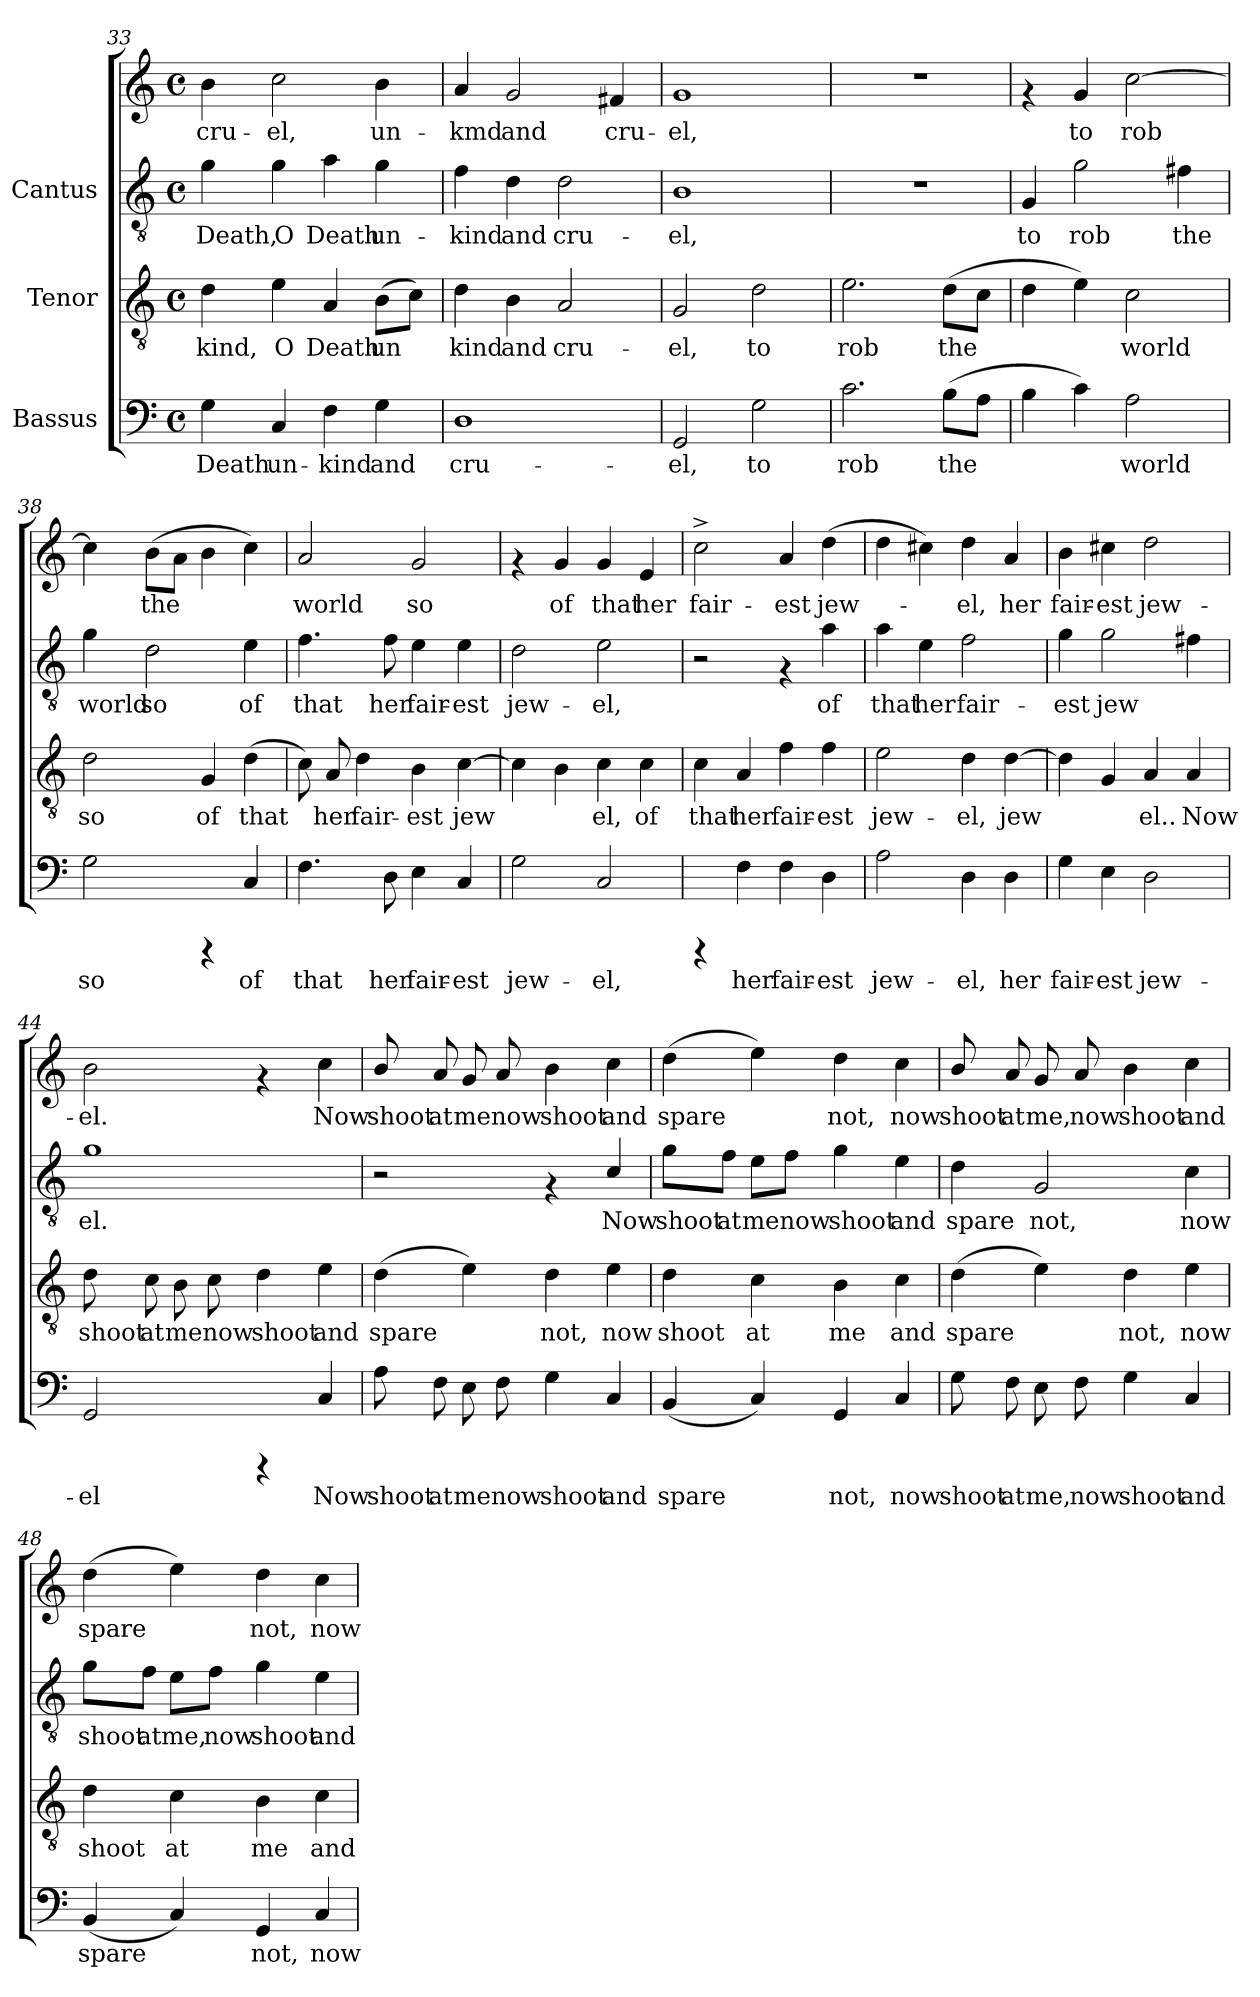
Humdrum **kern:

**kern	**text	**kern	**text	**kern	**text	**kern	**text
*part3	*part3	*part2	*part2	*part1	*part1	*part1	*part1
*staff4	*staff4	*staff3	*staff3	*staff2	*staff2	*staff1	*staff1
*I"Bassus	*	*I"Tenor	*	*I"Cantus	*	*	*
*clefF4	*	*clefGv2	*	*clefGv2	*	*clefG2	*
*M4/4	*	*M4/4	*	*M4/4	*	*M4/4	*
*met(c)	*	*met(c)	*	*met(c)	*	*met(c)	*
=33	=33	=33	=33	=33	=33	=33	=33
!	!LO:LY:b:cj	!	!LO:LY:b:cj	!	!LO:LY:b:cj	!	!LO:LY:b:cj
4G\	Death	4d\	-kind,	4g\	-Death,	4b\	cru-
!	!LO:LY:b:cj	!	!LO:LY:b:cj	!	!LO:LY:b:cj	!	!LO:LY:b:cj
4C/	un-	4e\	O	4g\	O	2cc\	-el,
!	!LO:LY:b:cj	!	!LO:LY:b:cj	!	!LO:LY:b:cj	!	!
4F\	-kind	4A/	Death	4a\	Death	.	.
!	!LO:LY:b:cj	!	!LO:LY:b:cj	!	!LO:LY:b:cj	!	!LO:LY:b:cj
4G\	and	(>8B\L	un-	4g\	un-	4b\	un-
!	!	!	!LO:LY:b:cj	!	!	!	!
.	.	8c\J)	--	.	.	.	.
=34	=34	=34	=34	=34	=34	=34	=34
!	!LO:LY:b:cj	!	!LO:LY:b:cj	!	!LO:LY:b:cj	!	!LO:LY:b:cj
1D	cru-	4d\	-kind	4f\	-kind	4a/	-kmd
!	!	!	!LO:LY:b:cj	!	!LO:LY:b:cj	!	!LO:LY:b:cj
.	.	4B\	and	4d\	and	2g/	and
!	!	!	!LO:LY:b:cj	!	!LO:LY:b:cj	!	!
.	.	2A/	cru-	2d\	cru-	.	.
!	!	!	!	!	!	!	!LO:LY:b:cj
.	.	.	.	.	.	4f#X/	cru-
=35	=35	=35	=35	=35	=35	=35	=35
!	!LO:LY:b:cj	!	!LO:LY:b:cj	!	!LO:LY:b:cj	!	!LO:LY:b:cj
2GG/	-el,	2G/	-el,	1B	el,	1g	-el,
!	!LO:LY:b:cj	!	!LO:LY:b:cj	!	!	!	!
2G\	to	2d\	to	.	.	.	.
=36	=36	=36	=36	=36	=36	=36	=36
!	!LO:LY:b:cj	!	!LO:LY:b:cj	!	!	!	!
2.c\	rob	2.e\	rob	1r	.	1r	.
!	!LO:LY:b:cj	!	!LO:LY:b:cj	!	!	!	!
(>8B\L	the	(>8d\L	the	.	.	.	.
!	!LO:LY:b:cj	!	!LO:LY:b:cj	!	!	!	!
8A\J	.	8c\J	.	.	.	.	.
!!LO:PB:g=z
=37	=37	=37	=37	=37	=37	=37	=37
!	!LO:LY:b:cj	!	!LO:LY:b:cj	!	!LO:LY:b:cj	!	!
4B\	.	4d\	.	4G/	to	4rf	.
!	!LO:LY:b:cj	!	!LO:LY:b:cj	!	!LO:LY:b:cj	!	!LO:LY:b:cj
4c\)	.	4e\)	.	2g\	rob	4g/	to
!	!LO:LY:b:cj	!	!LO:LY:b:cj	!	!	!	!LO:LY:b:cj
2A\	world	2c\	world	.	.	[>2cc\	rob
!	!	!	!	!	!LO:LY:b:cj	!	!
.	.	.	.	4f#X\	the	.	.
=38	=38	=38	=38	=38	=38	=38	=38
!	!LO:LY:b:cj	!	!LO:LY:b:cj	!	!LO:LY:b:cj	!	!LO:LY:b:cj
2G\	so	2d\	so	4g\	world	4cc\]	.
!	!	!	!	!	!LO:LY:b:cj	!	!LO:LY:b:cj
.	.	.	.	2d\	so	(>8b\L	the
!	!	!	!	!	!	!	!LO:LY:b:cj
.	.	.	.	.	.	8a\J	.
!	!	!	!LO:LY:b:cj	!	!	!	!LO:LY:b:cj
4rCCC	.	4G/	of	.	.	4b\	.
!	!LO:LY:b:cj	!	!LO:LY:b:cj	!	!LO:LY:b:cj	!	!LO:LY:b:cj
4C/	of	(>4d\	that	4e\	of	4cc\)	.
=39	=39	=39	=39	=39	=39	=39	=39
!	!LO:LY:b:cj	!	!LO:LY:b:cj	!	!LO:LY:b:cj	!	!LO:LY:b:cj
4.F\	that	8c\)	.	4.f\	that	2a/	world
!	!	!	!LO:LY:b:cj	!	!	!	!
.	.	8A/	her	.	.	.	.
!	!	!	!LO:LY:b:cj	!	!	!	!
.	.	4d\	fair-	.	.	.	.
!	!LO:LY:b:cj	!	!	!	!LO:LY:b:cj	!	!
8D\	her	.	.	8f\	her	.	.
!	!LO:LY:b:cj	!	!LO:LY:b:cj	!	!LO:LY:b:cj	!	!LO:LY:b:cj
4E\	fair-	4B\	-est	4e\	fair-	2g/	so
!	!LO:LY:b:cj	!	!LO:LY:b:cj	!	!LO:LY:b:cj	!	!
4C/	-est	[>4c\	jew-	4e\	-est	.	.
=40	=40	=40	=40	=40	=40	=40	=40
!	!LO:LY:b:cj	!	!LO:LY:b:cj	!	!LO:LY:b:cj	!	!
2G\	jew-	4c\]	-	2d\	jew-	4rf	.
!	!	!	!LO:LY:b:cj	!	!	!	!LO:LY:b:cj
.	.	4B\	.	.	.	4g/	of
!	!LO:LY:b:cj	!	!LO:LY:b:cj	!	!LO:LY:b:cj	!	!LO:LY:b:cj
2C/	-el,	4c\	el,	2e\	-el,	4g/	that
!	!	!	!LO:LY:b:cj	!	!	!	!LO:LY:b:cj
.	.	4c\	of	.	.	4e/	her
=41	=41	=41	=41	=41	=41	=41	=41
!	!	!	!LO:LY:b:cj	!	!	!	!LO:LY:b:cj
4rCCC	.	4c\	that	2r	.	2cc^>\	fair-
!	!LO:LY:b:cj	!	!LO:LY:b:cj	!	!	!	!
4F\	her	4A/	her	.	.	.	.
!	!LO:LY:b:cj	!	!LO:LY:b:cj	!	!	!	!LO:LY:b:cj
4F\	fair-	4f\	fair-	4rF	.	4a/	-est
!	!LO:LY:b:cj	!	!LO:LY:b:cj	!	!LO:LY:b:cj	!	!LO:LY:b:cj
4D\	-est	4f\	-est	4a\	-of	(>4dd\	jew-
!!LO:LB:g=z
=42	=42	=42	=42	=42	=42	=42	=42
!	!LO:LY:b:cj	!	!LO:LY:b:cj	!	!LO:LY:b:cj	!	!LO:LY:b:cj
2A\	jew-	2e\	jew-	4a\	that	4dd\	.
!	!	!	!	!	!LO:LY:b:cj	!	!LO:LY:b:cj
.	.	.	.	4e\	her	4cc#X\)	.
!	!LO:LY:b:cj	!	!LO:LY:b:cj	!	!LO:LY:b:cj	!	!LO:LY:b:cj
4D\	-el,	4d\	-el,	2f\	fair-	4dd\	el,
!	!LO:LY:b:cj	!	!LO:LY:b:cj	!	!	!	!LO:LY:b:cj
4D\	her	[>4d\	jew-	.	.	4a/	her
=43	=43	=43	=43	=43	=43	=43	=43
!	!LO:LY:b:cj	!	!LO:LY:b:cj	!	!LO:LY:b:cj	!	!LO:LY:b:cj
4G\	fair-	4d\]	-	4g\	-est	4b\	-fair-
!	!LO:LY:b:cj	!	!LO:LY:b:cj	!	!LO:LY:b:cj	!	!LO:LY:b:cj
4E\	-est	4G/	.	2g\	jew-	4cc#X\	-est
!	!LO:LY:b:cj	!	!LO:LY:b:cj	!	!	!	!LO:LY:b:cj
2D\	jew-	4A/	el..	.	.	2dd\	jew-
!	!	!	!LO:LY:b:cj	!	!LO:LY:b:cj	!	!
.	.	4A/	Now	4f#X\	--	.	.
=44	=44	=44	=44	=44	=44	=44	=44
!	!LO:LY:b:cj	!	!LO:LY:b:cj	!	!LO:LY:b:cj	!	!LO:LY:b:cj
2GG/	-el	8d\	shoot	1g	el.	2b\	-el.
!	!	!	!LO:LY:b:cj	!	!	!	!
.	.	8c\	at	.	.	.	.
!	!	!	!LO:LY:b:cj	!	!	!	!
.	.	8B\	me	.	.	.	.
!	!	!	!LO:LY:b:cj	!	!	!	!
.	.	8c\	now	.	.	.	.
!	!	!	!LO:LY:b:cj	!	!	!	!
4rCCC	.	4d\	shoot	.	.	4rf	.
!	!LO:LY:b:cj	!	!LO:LY:b:cj	!	!	!	!LO:LY:b:cj
4C/	Now	4e\	and	.	.	4cc\	Now
=45	=45	=45	=45	=45	=45	=45	=45
!	!LO:LY:b:cj	!	!LO:LY:b:cj	!	!	!	!LO:LY:b:cj
8A\	shoot	(>4d\	spare	2r	.	8b/	shoot
!	!LO:LY:b:cj	!	!	!	!	!	!LO:LY:b:cj
8F\	at	.	.	.	.	8a/	at
!	!LO:LY:b:cj	!	!LO:LY:b:cj	!	!	!	!LO:LY:b:cj
8E\	me	4e\)	.	.	.	8g/	me
!	!LO:LY:b:cj	!	!	!	!	!	!LO:LY:b:cj
8F\	now	.	.	.	.	8a/	now
!	!LO:LY:b:cj	!	!LO:LY:b:cj	!	!	!	!LO:LY:b:cj
4G\	shoot	4d\	not,	4rF	.	4b\	shoot
!	!LO:LY:b:cj	!	!LO:LY:b:cj	!	!LO:LY:b:cj	!	!LO:LY:b:cj
4C/	and	4e\	now	4c/	Now	4cc\	and
!!LO:LB:g=z
=46	=46	=46	=46	=46	=46	=46	=46
!	!LO:LY:b:cj	!	!LO:LY:b:cj	!	!LO:LY:b:cj	!	!LO:LY:b:cj
(<4BB/	spare	4d\	shoot	8g\L	shoot	(>4dd\	spare
!	!	!	!	!	!LO:LY:b:cj	!	!
.	.	.	.	8f\J	at	.	.
!	!LO:LY:b:cj	!	!LO:LY:b:cj	!	!LO:LY:b:cj	!	!LO:LY:b:cj
4C/)	.	4c\	at	8e\L	me	4ee\)	.
!	!	!	!	!	!LO:LY:b:cj	!	!
.	.	.	.	8f\J	now	.	.
!	!LO:LY:b:cj	!	!LO:LY:b:cj	!	!LO:LY:b:cj	!	!LO:LY:b:cj
4GG/	not,	4B\	me	4g\	shoot	4dd\	not,
!	!LO:LY:b:cj	!	!LO:LY:b:cj	!	!LO:LY:b:cj	!	!LO:LY:b:cj
4C/	now	4c\	and	4e\	and	4cc\	now
=47	=47	=47	=47	=47	=47	=47	=47
!	!LO:LY:b:cj	!	!LO:LY:b:cj	!	!LO:LY:b:cj	!	!LO:LY:b:cj
8G\	shoot	(>4d\	spare	4d\	spare	8b/	shoot
!	!LO:LY:b:cj	!	!	!	!	!	!LO:LY:b:cj
8F\	at	.	.	.	.	8a/	at
!	!LO:LY:b:cj	!	!LO:LY:b:cj	!	!LO:LY:b:cj	!	!LO:LY:b:cj
8E\	me,	4e\)	.	2G/	not,	8g/	me,
!	!LO:LY:b:cj	!	!	!	!	!	!LO:LY:b:cj
8F\	now	.	.	.	.	8a/	now
!	!LO:LY:b:cj	!	!LO:LY:b:cj	!	!	!	!LO:LY:b:cj
4G\	shoot	4d\	not,	.	.	4b\	shoot
!	!LO:LY:b:cj	!	!LO:LY:b:cj	!	!LO:LY:b:cj	!	!LO:LY:b:cj
4C/	and	4e\	now	4c\	now	4cc\	and
=48	=48	=48	=48	=48	=48	=48	=48
!	!LO:LY:b:cj	!	!LO:LY:b:cj	!	!LO:LY:b:cj	!	!LO:LY:b:cj
(<4BB/	spare	4d\	shoot	8g\L	shoot	(>4dd\	spare
!	!	!	!	!	!LO:LY:b:cj	!	!
.	.	.	.	8f\J	at	.	.
!	!LO:LY:b:cj	!	!LO:LY:b:cj	!	!LO:LY:b:cj	!	!LO:LY:b:cj
4C/)	.	4c\	at	8e\L	me,	4ee\)	.
!	!	!	!	!	!LO:LY:b:cj	!	!
.	.	.	.	8f\J	now	.	.
!	!LO:LY:b:cj	!	!LO:LY:b:cj	!	!LO:LY:b:cj	!	!LO:LY:b:cj
4GG/	not,	4B\	me	4g\	shoot	4dd\	not,
!	!LO:LY:b:cj	!	!LO:LY:b:cj	!	!LO:LY:b:cj	!	!LO:LY:b:cj
4C/	now	4c\	and	4e\	and	4cc\	now
=	=	=	=	=	=	=	=
*-	*-	*-	*-	*-	*-	*-	*-
